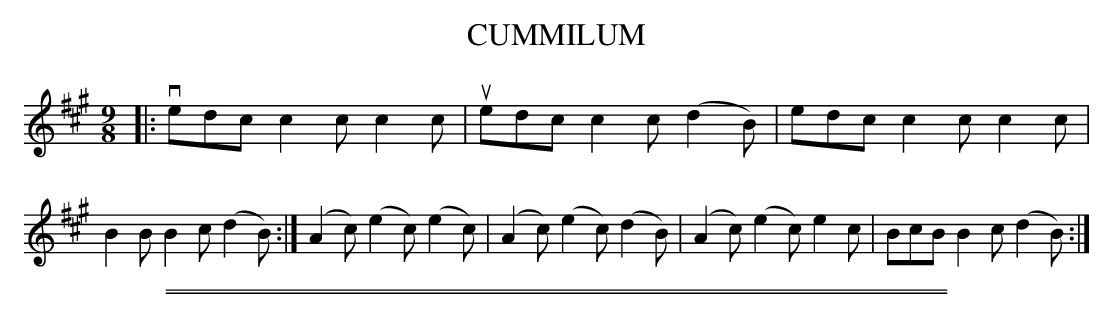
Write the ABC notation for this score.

X:1
T: CUMMILUM
M: 9/8
L: 1/8
K: A
|:\
vedc   c2c   c2c  | uedc   c2c  (d2B)  |\
 edc   c2c   c2c  |  B2B   B2c  (d2B) :|\
(A2c) (e2c) (e2c) | (A2c) (e2c) (d2B)  |\
(A2c) (e2c)  e2c  |  BcB   B2c  (d2B) :|
